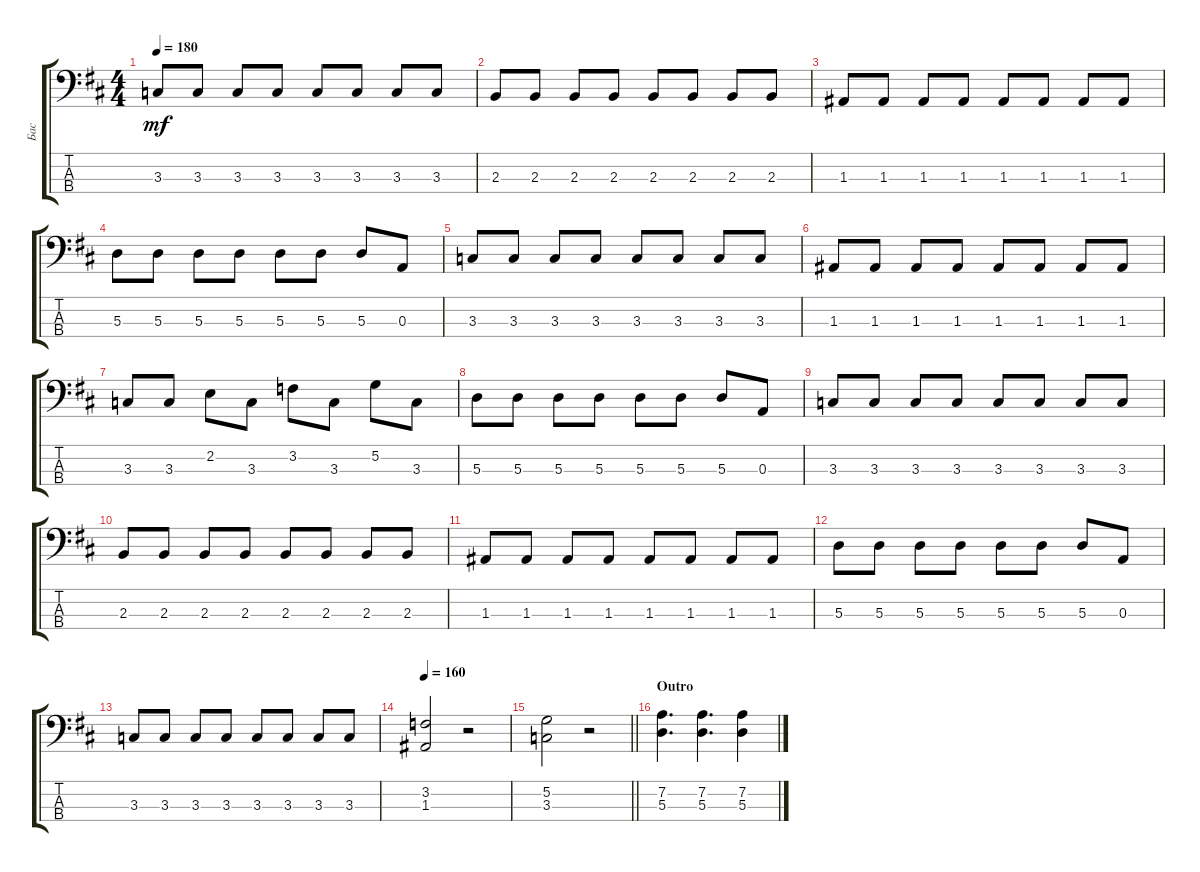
\track ("Бас" "Бас") {instrument electricbassfinger}
\staff {score tabs}
\tuning (G2 D2 A1 E1) {hide}
\ts (4 4)
\tempo 180
\clef f4
\ks bminor
3.3.8{dy mf} 3.3.8 3.3.8 3.3.8 3.3.8 3.3.8 3.3.8 3.3.8 |
2.3.8 2.3.8 2.3.8 2.3.8 2.3.8 2.3.8 2.3.8 2.3.8 |
1.3.8 1.3.8 1.3.8 1.3.8 1.3.8 1.3.8 1.3.8 1.3.8 |
5.3.8 5.3.8 5.3.8 5.3.8 5.3.8 5.3.8 5.3.8 0.3.8 |
3.3.8 3.3.8 3.3.8 3.3.8 3.3.8 3.3.8 3.3.8 3.3.8 |
1.3.8 1.3.8 1.3.8 1.3.8 1.3.8 1.3.8 1.3.8 1.3.8 |
3.3.8 3.3.8 2.2.8 3.3.8 3.2.8 3.3.8 5.2.8 3.3.8 |
5.3.8 5.3.8 5.3.8 5.3.8 5.3.8 5.3.8 5.3.8 0.3.8 |
3.3.8 3.3.8 3.3.8 3.3.8 3.3.8 3.3.8 3.3.8 3.3.8 |
2.3.8 2.3.8 2.3.8 2.3.8 2.3.8 2.3.8 2.3.8 2.3.8 |
1.3.8 1.3.8 1.3.8 1.3.8 1.3.8 1.3.8 1.3.8 1.3.8 |
5.3.8 5.3.8 5.3.8 5.3.8 5.3.8 5.3.8 5.3.8 0.3.8 |
3.3.8 3.3.8 3.3.8 3.3.8 3.3.8 3.3.8 3.3.8 3.3.8 |
\tempo 160
(3.2 1.3).2 r.2 |
\barLineRight lightlight
(5.2 3.3).2 r.2 |
\section ("" "Outro")
(7.2 5.3).4{d} (7.2 5.3).4{d} (7.2 5.3).4
